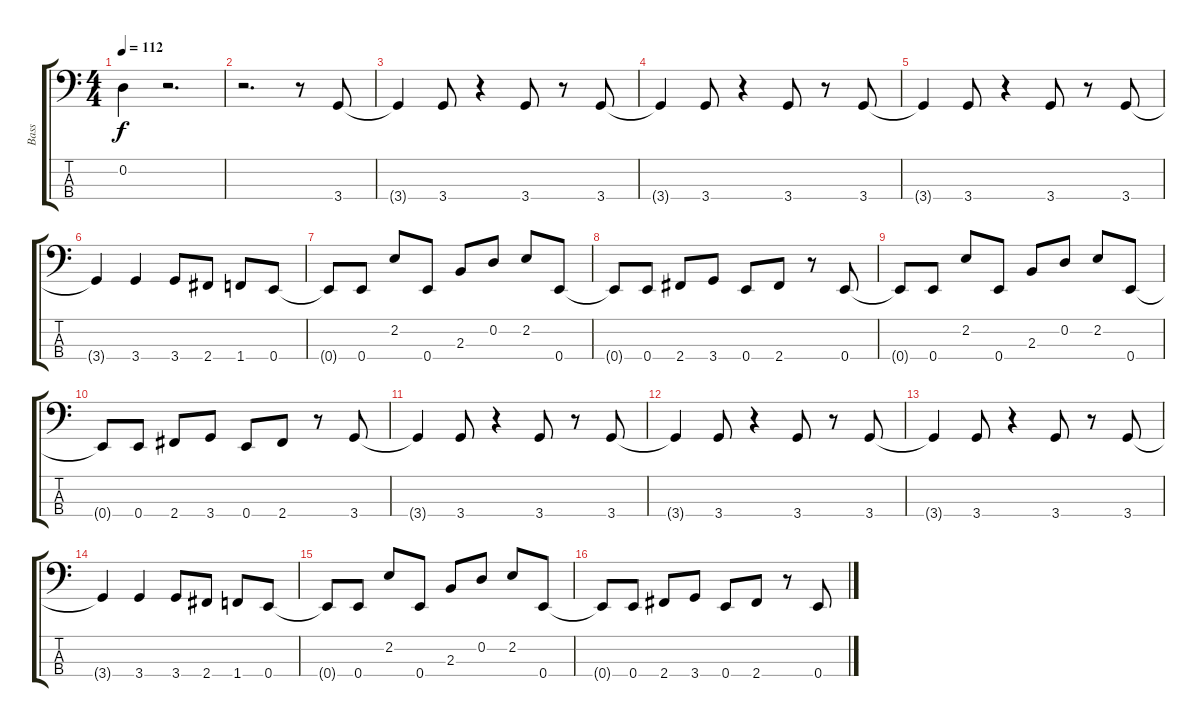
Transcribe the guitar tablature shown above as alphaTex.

\track ("Bass" "Bass") {instrument electricbassfinger}
\staff {score tabs}
\tuning (G2 D2 A1 E1) {hide}
\ts (4 4)
\tempo 112
\clef f4
\ks c
0.2.4{dy f} r.2{d} |
r.2{d} r.8 3.4.8 |
3.4{t}.4 3.4.8 r.4 3.4.8 r.8 3.4.8 |
3.4{t}.4 3.4.8 r.4 3.4.8 r.8 3.4.8 |
3.4{t}.4 3.4.8 r.4 3.4.8 r.8 3.4.8 |
3.4{t}.4 3.4.4 3.4.8 2.4.8 1.4.8 0.4.8 |
0.4{t}.8 0.4.8 2.2.8 0.4.8 2.3.8 0.2.8 2.2.8 0.4.8 |
0.4{t}.8 0.4.8 2.4.8 3.4.8 0.4.8 2.4.8 r.8 0.4.8 |
0.4{t}.8 0.4.8 2.2.8 0.4.8 2.3.8 0.2.8 2.2.8 0.4.8 |
0.4{t}.8 0.4.8 2.4.8 3.4.8 0.4.8 2.4.8 r.8 3.4.8 |
3.4{t}.4 3.4.8 r.4 3.4.8 r.8 3.4.8 |
3.4{t}.4 3.4.8 r.4 3.4.8 r.8 3.4.8 |
3.4{t}.4 3.4.8 r.4 3.4.8 r.8 3.4.8 |
3.4{t}.4 3.4.4 3.4.8 2.4.8 1.4.8 0.4.8 |
0.4{t}.8 0.4.8 2.2.8 0.4.8 2.3.8 0.2.8 2.2.8 0.4.8 |
0.4{t}.8 0.4.8 2.4.8 3.4.8 0.4.8 2.4.8 r.8 0.4.8
